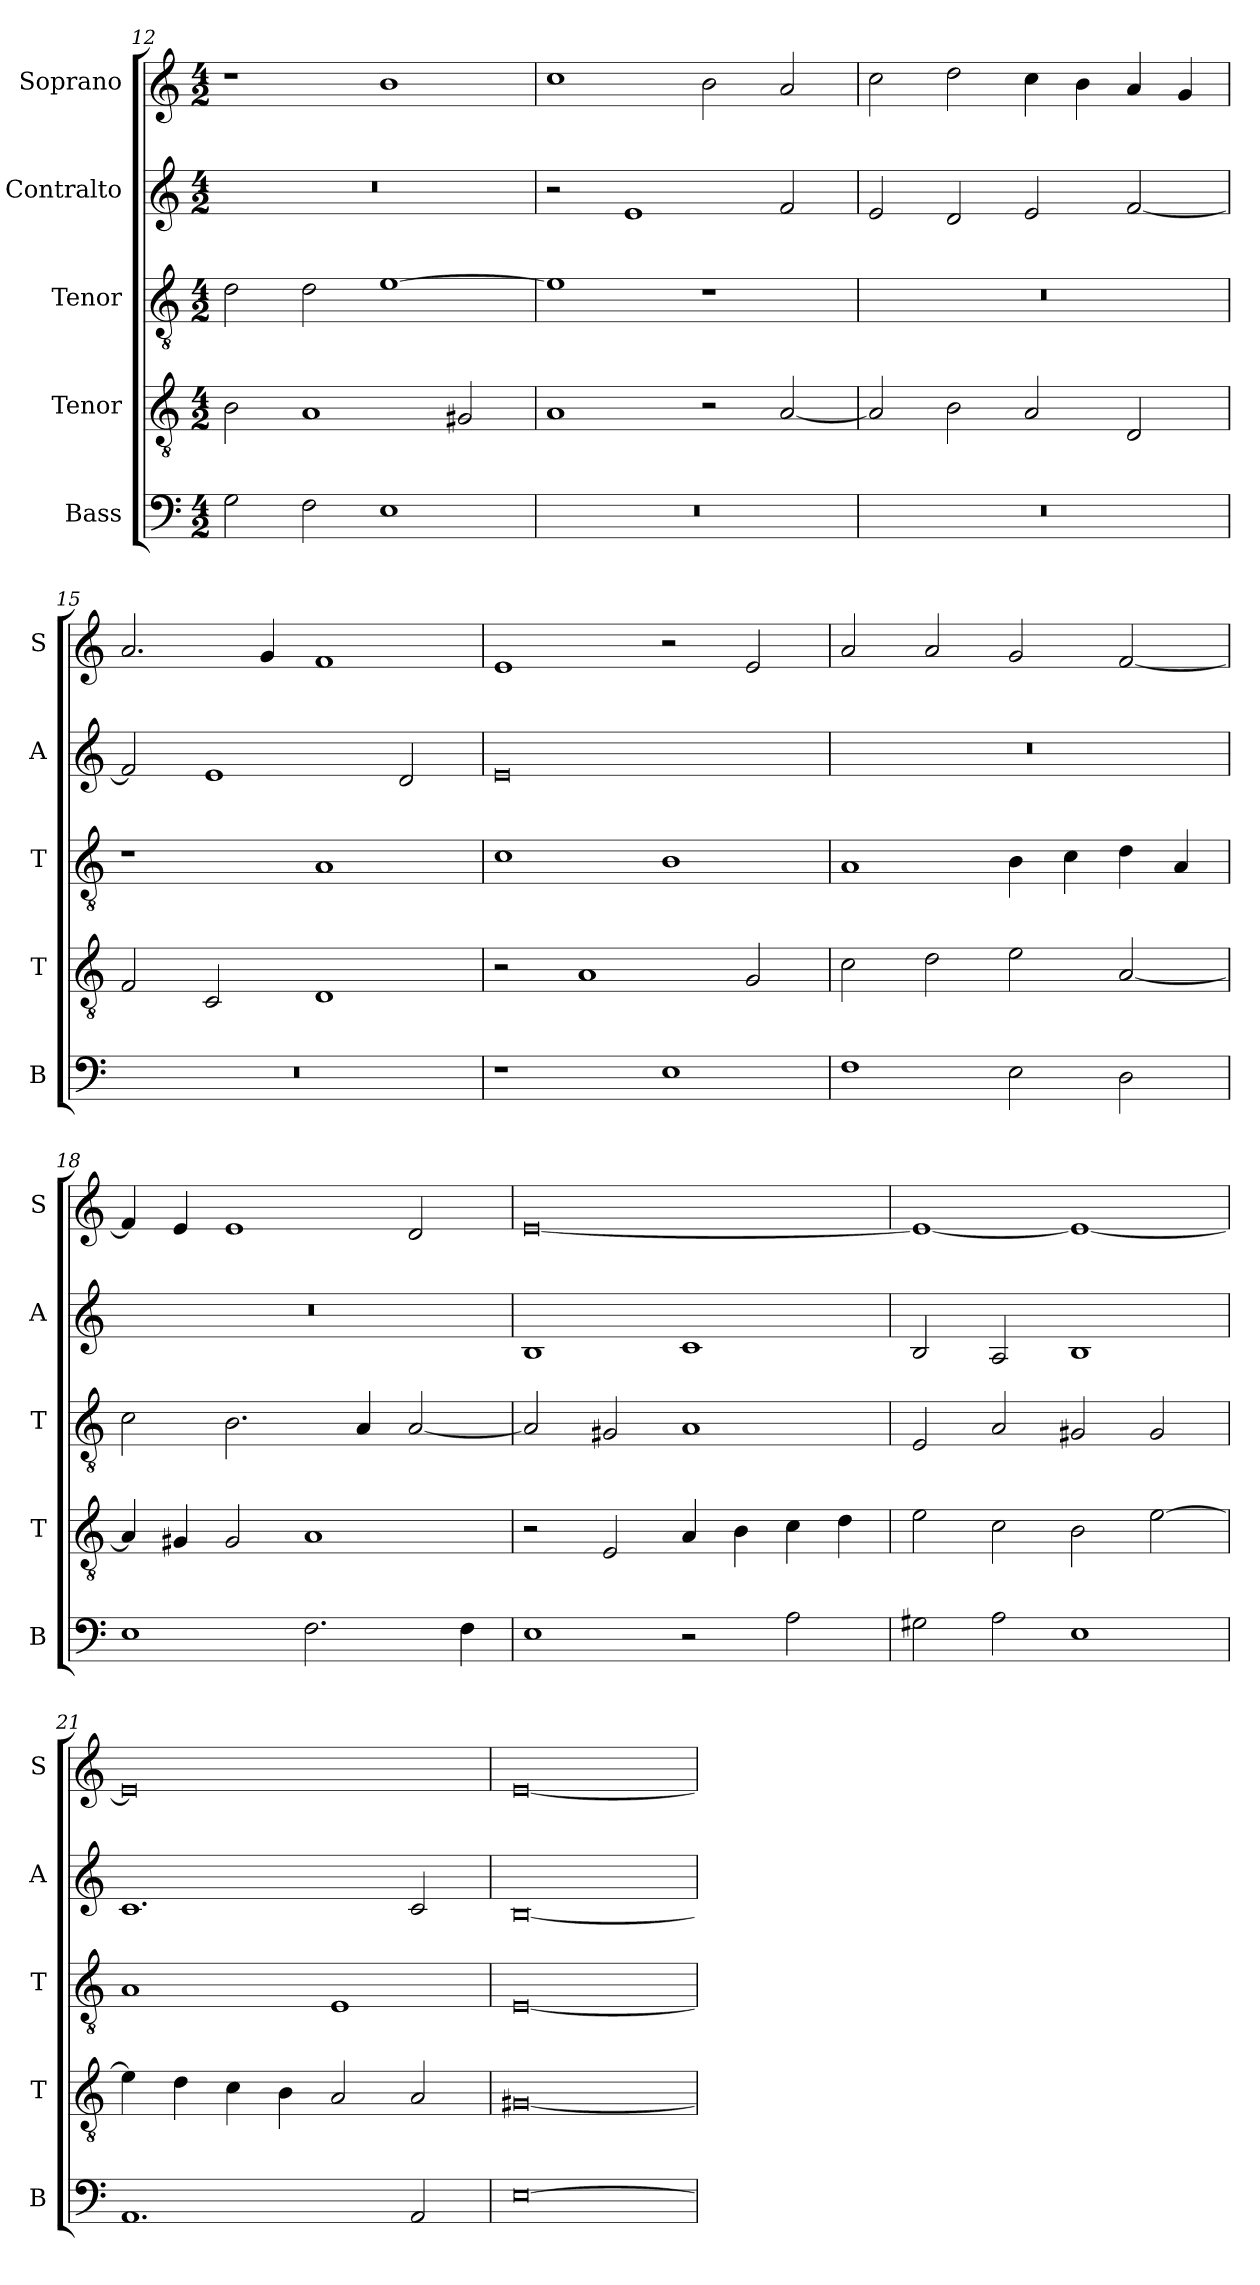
**kern	**kern	**kern	**kern	**kern
*part5	*part4	*part3	*part2	*part1
*staff5	*staff4	*staff3	*staff2	*staff1
*I"Bass	*I"Tenor	*I"Tenor	*I"Contralto	*I"Soprano
*I'B	*I'T	*I'T	*I'A	*I'S
*clefF4	*clefGv2	*clefGv2	*clefG2	*clefG2
*k[]	*k[]	*k[]	*k[]	*k[]
*E:phr	*E:phr	*E:phr	*E:phr	*E:phr
*M4/2	*M4/2	*M4/2	*M4/2	*M4/2
=12	=12	=12	=12	=12
2G	2B	2d	0r	1r
2F	1A	2d	.	.
1E	.	[1e	.	1b
.	2G#X	.	.	.
=13	=13	=13	=13	=13
0r	1A	1e]	2r	1cc
.	.	.	1e	.
.	2r	1r	.	2b
.	[2A	.	2f	2a
=14	=14	=14	=14	=14
0r	2A]	0r	2e	2cc
.	2B	.	2d	2dd
.	2A	.	2e	4cc
.	.	.	.	4b
.	2D	.	[2f	4a
.	.	.	.	4g
=15	=15	=15	=15	=15
0r	2F	1r	2f]	2.a
.	2C	.	1e	.
.	.	.	.	4g
.	1D	1A	.	1f
.	.	.	2d	.
=16	=16	=16	=16	=16
1r	2r	1c	0e	1e
.	1A	.	.	.
1E	.	1B	.	2r
.	2G	.	.	2e
=17	=17	=17	=17	=17
1F	2c	1A	0r	2a
.	2d	.	.	2a
2E	2e	4B	.	2g
.	.	4c	.	.
2D	[2A	4d	.	[2f
.	.	4A	.	.
=18	=18	=18	=18	=18
1E	4A]	2c	0r	4f]
.	4G#X	.	.	4e
.	2G#	2.B	.	1e
2.F	1A	.	.	.
.	.	4A	.	.
.	.	[2A	.	2d
4F	.	.	.	.
=19	=19	=19	=19	=19
1E	2r	2A]	1B	[0e
.	2E	2G#X	.	.
2r	4A	1A	1c	.
.	4B	.	.	.
2A	4c	.	.	.
.	4d	.	.	.
=20	=20	=20	=20	=20
2G#X	2e	2E	2B	1e_
2A	2c	2A	2A	.
1E	2B	2G#X	1B	1e_
.	[2e	2G#	.	.
=21	=21	=21	=21	=21
1.AA	4e]	1A	1.c	0e]
.	4d	.	.	.
.	4c	.	.	.
.	4B	.	.	.
.	2A	1E	.	.
2AA	2A	.	2c	.
=22	=22	=22	=22	=22
[0E	[0G#X	[0E	[0B	[0e
=	=	=	=	=
*-	*-	*-	*-	*-
